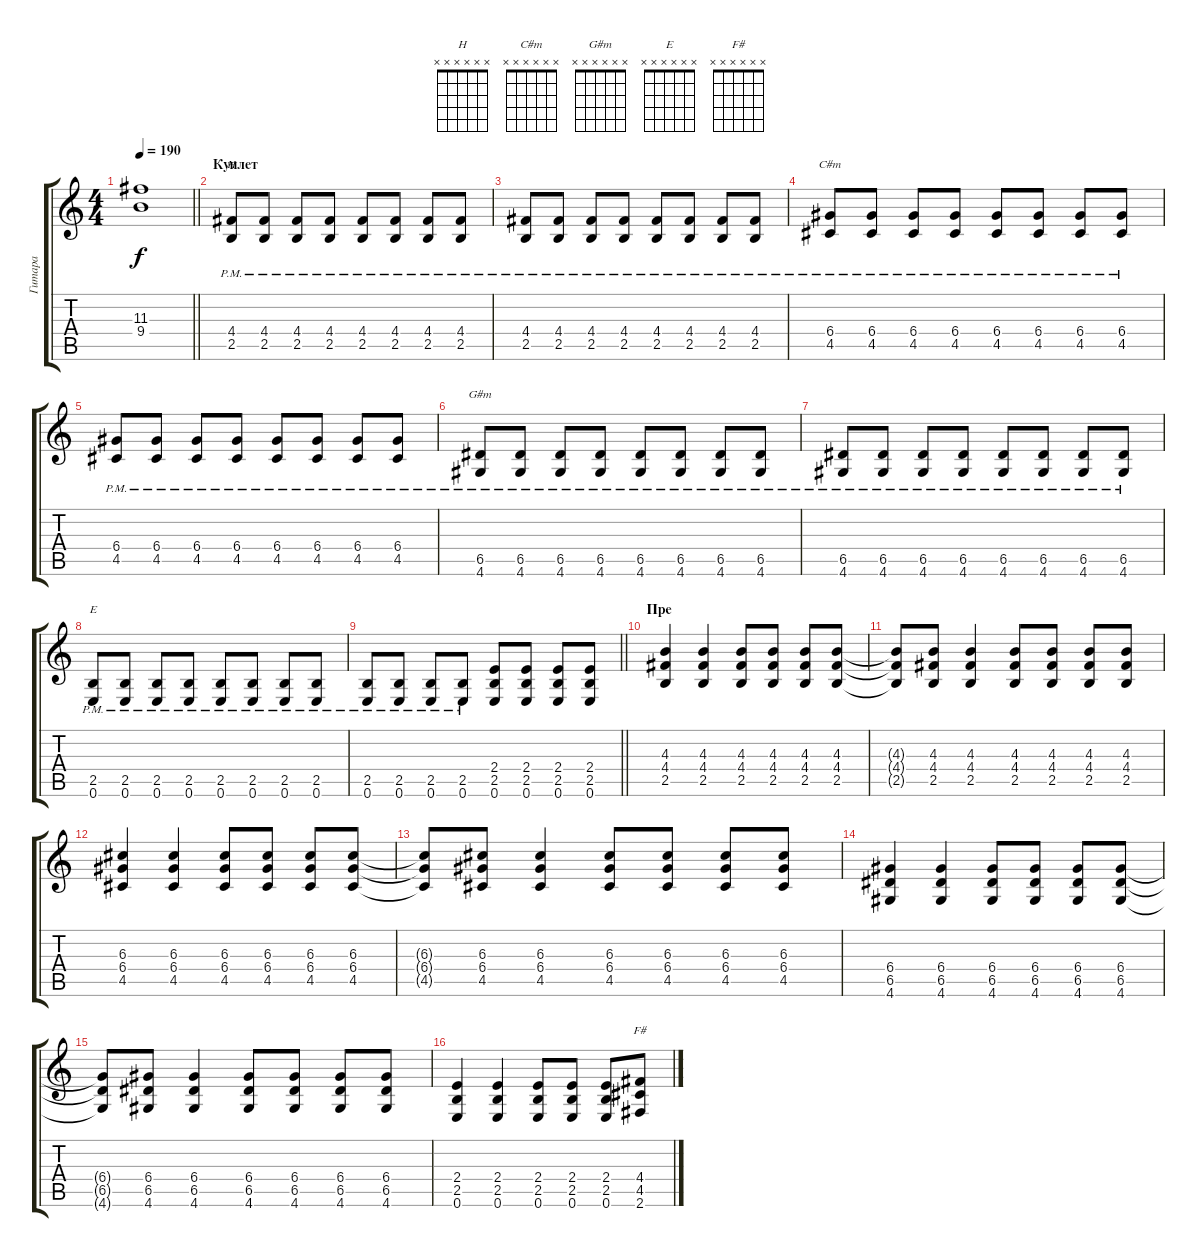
\track ("Гитара" "Гитара") {instrument distortionguitar}
\staff {score tabs}
\tuning (E4 B3 G3 D3 A2 E2) {hide}
\chord ("H" x x x x x x)
\chord ("C#m" x x x x x x)
\chord ("G#m" x x x x x x)
\chord ("E" x x x x x x)
\chord ("F#" x x x x x x)
\ts (4 4)
\tempo 190
\clef g2
\barLineRight lightlight
\ks c
(11.3{t} 9.4{t}).1{dy f} |
\section ("" "Куплет")
(4.4{pm} 2.5{pm}).8{ch "H"} (4.4{pm} 2.5{pm}).8 (4.4{pm} 2.5{pm}).8 (4.4{pm} 2.5{pm}).8 (4.4{pm} 2.5{pm}).8 (4.4{pm} 2.5{pm}).8 (4.4{pm} 2.5{pm}).8 (4.4{pm} 2.5{pm}).8 |
(4.4{pm} 2.5{pm}).8 (4.4{pm} 2.5{pm}).8 (4.4{pm} 2.5{pm}).8 (4.4{pm} 2.5{pm}).8 (4.4{pm} 2.5{pm}).8 (4.4{pm} 2.5{pm}).8 (4.4{pm} 2.5{pm}).8 (4.4{pm} 2.5{pm}).8 |
(6.4{pm} 4.5{pm}).8{ch "C#m"} (6.4{pm} 4.5{pm}).8 (6.4{pm} 4.5{pm}).8 (6.4{pm} 4.5{pm}).8 (6.4{pm} 4.5{pm}).8 (6.4{pm} 4.5{pm}).8 (6.4{pm} 4.5{pm}).8 (6.4{pm} 4.5{pm}).8 |
(6.4{pm} 4.5{pm}).8 (6.4{pm} 4.5{pm}).8 (6.4{pm} 4.5{pm}).8 (6.4{pm} 4.5{pm}).8 (6.4{pm} 4.5{pm}).8 (6.4{pm} 4.5{pm}).8 (6.4{pm} 4.5{pm}).8 (6.4{pm} 4.5{pm}).8 |
(6.5{pm} 4.6{pm}).8{ch "G#m"} (6.5{pm} 4.6{pm}).8 (6.5{pm} 4.6{pm}).8 (6.5{pm} 4.6{pm}).8 (6.5{pm} 4.6{pm}).8 (6.5{pm} 4.6{pm}).8 (6.5{pm} 4.6{pm}).8 (6.5{pm} 4.6{pm}).8 |
(6.5{pm} 4.6{pm}).8 (6.5{pm} 4.6{pm}).8 (6.5{pm} 4.6{pm}).8 (6.5{pm} 4.6{pm}).8 (6.5{pm} 4.6{pm}).8 (6.5{pm} 4.6{pm}).8 (6.5{pm} 4.6{pm}).8 (6.5{pm} 4.6{pm}).8 |
(2.5{pm} 0.6{pm}).8{ch "E"} (2.5{pm} 0.6{pm}).8 (2.5{pm} 0.6{pm}).8 (2.5{pm} 0.6{pm}).8 (2.5{pm} 0.6{pm}).8 (2.5{pm} 0.6{pm}).8 (2.5{pm} 0.6{pm}).8 (2.5{pm} 0.6{pm}).8 |
\barLineRight lightlight
(2.5{pm} 0.6{pm}).8 (2.5{pm} 0.6{pm}).8 (2.5{pm} 0.6{pm}).8 (2.5{pm} 0.6{pm}).8 (2.4 2.5 0.6).8 (2.4 2.5 0.6).8 (2.4 2.5 0.6).8 (2.4 2.5 0.6).8 |
\section ("" "Пре")
(4.3 4.4 2.5).4 (4.3 4.4 2.5).4 (4.3 4.4 2.5).8 (4.3 4.4 2.5).8 (4.3 4.4 2.5).8 (4.3 4.4 2.5).8 |
(4.3{t} 4.4{t} 2.5{t}).8 (4.3 4.4 2.5).8 (4.3 4.4 2.5).4 (4.3 4.4 2.5).8 (4.3 4.4 2.5).8 (4.3 4.4 2.5).8 (4.3 4.4 2.5).8 |
(6.3 6.4 4.5).4 (6.3 6.4 4.5).4 (6.3 6.4 4.5).8 (6.3 6.4 4.5).8 (6.3 6.4 4.5).8 (6.3 6.4 4.5).8 |
(6.3{t} 6.4{t} 4.5{t}).8 (6.3 6.4 4.5).8 (6.3 6.4 4.5).4 (6.3 6.4 4.5).8 (6.3 6.4 4.5).8 (6.3 6.4 4.5).8 (6.3 6.4 4.5).8 |
(6.4 6.5 4.6).4 (6.4 6.5 4.6).4 (6.4 6.5 4.6).8 (6.4 6.5 4.6).8 (6.4 6.5 4.6).8 (6.4 6.5 4.6).8 |
(6.4{t} 6.5{t} 4.6{t}).8 (6.4 6.5 4.6).8 (6.4 6.5 4.6).4 (6.4 6.5 4.6).8 (6.4 6.5 4.6).8 (6.4 6.5 4.6).8 (6.4 6.5 4.6).8 |
(2.4 2.5 0.6).4 (2.4 2.5 0.6).4 (2.4 2.5 0.6).8 (2.4 2.5 0.6).8 (2.4 2.5 0.6).8 (4.4 4.5 2.6).8{ch "F#"}
